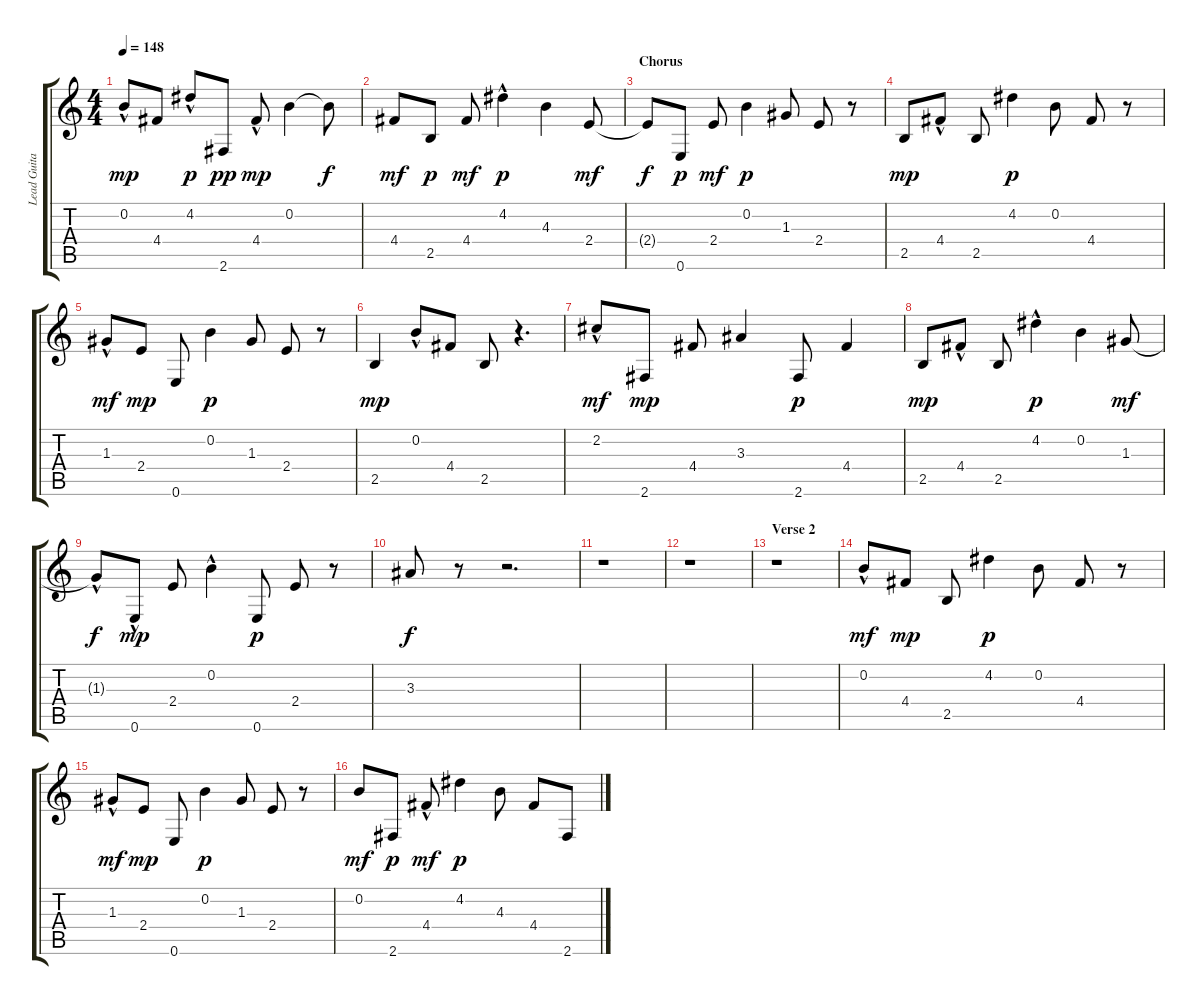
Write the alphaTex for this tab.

\track ("Lead Guitar  " "Lead Guita") {instrument electricguitarclean}
\staff {score tabs}
\tuning (E4 B3 G3 D3 A2 E2) {hide}
\ts (4 4)
\tempo 148
\clef g2
\ks c
0.2{hac}.8{dy mp} 4.4.8 4.2{hac}.8{dy p} 2.6.8{dy pp} 4.4{hac}.8{dy mp} 0.2.4 0.2{t}.8{dy f} |
4.4.8{dy mf} 2.5.8{dy p} 4.4.8{dy mf} 4.2{hac}.4{dy p} 4.3.4 2.4.8{dy mf} |
\section ("" "Chorus")
2.4{t}.8{dy f} 0.6.8{dy p} 2.4.8{dy mf} 0.2.4{dy p} 1.3.8 2.4.8 r.8 |
2.5.8{dy mp} 4.4{hac}.8 2.5.8 4.2.4{dy p} 0.2.8 4.4.8 r.8 |
1.3{hac}.8{dy mf} 2.4.8{dy mp} 0.6.8 0.2.4{dy p} 1.3.8 2.4.8 r.8 |
2.5.4{dy mp} 0.2{hac}.8 4.4.8 2.5.8 r.4{d} |
2.2{hac}.8{dy mf} 2.6.8{dy mp} 4.4.8 3.3.4 2.6.8{dy p} 4.4.4 |
2.5.8{dy mp} 4.4{hac}.8 2.5.8 4.2{hac}.4{dy p} 0.2.4 1.3.8{dy mf} |
1.3{hac t}.8{dy f} 0.6{hac}.8{dy mp} 2.4.8 0.2{hac}.4 0.6.8{dy p} 2.4.8 r.8 |
3.3.8{dy f} r.8 r.2{d} |
r.1 |
r.1 |
\section ("" "Verse 2")
r.1 |
0.2{hac}.8{dy mf} 4.4.8{dy mp} 2.5.8 4.2.4{dy p} 0.2.8 4.4.8 r.8 |
1.3{hac}.8{dy mf} 2.4.8{dy mp} 0.6.8 0.2.4{dy p} 1.3.8 2.4.8 r.8 |
0.2.8{dy mf} 2.6.8{dy p} 4.4{hac}.8{dy mf} 4.2.4{dy p} 4.3.8 4.4.8 2.6.8
